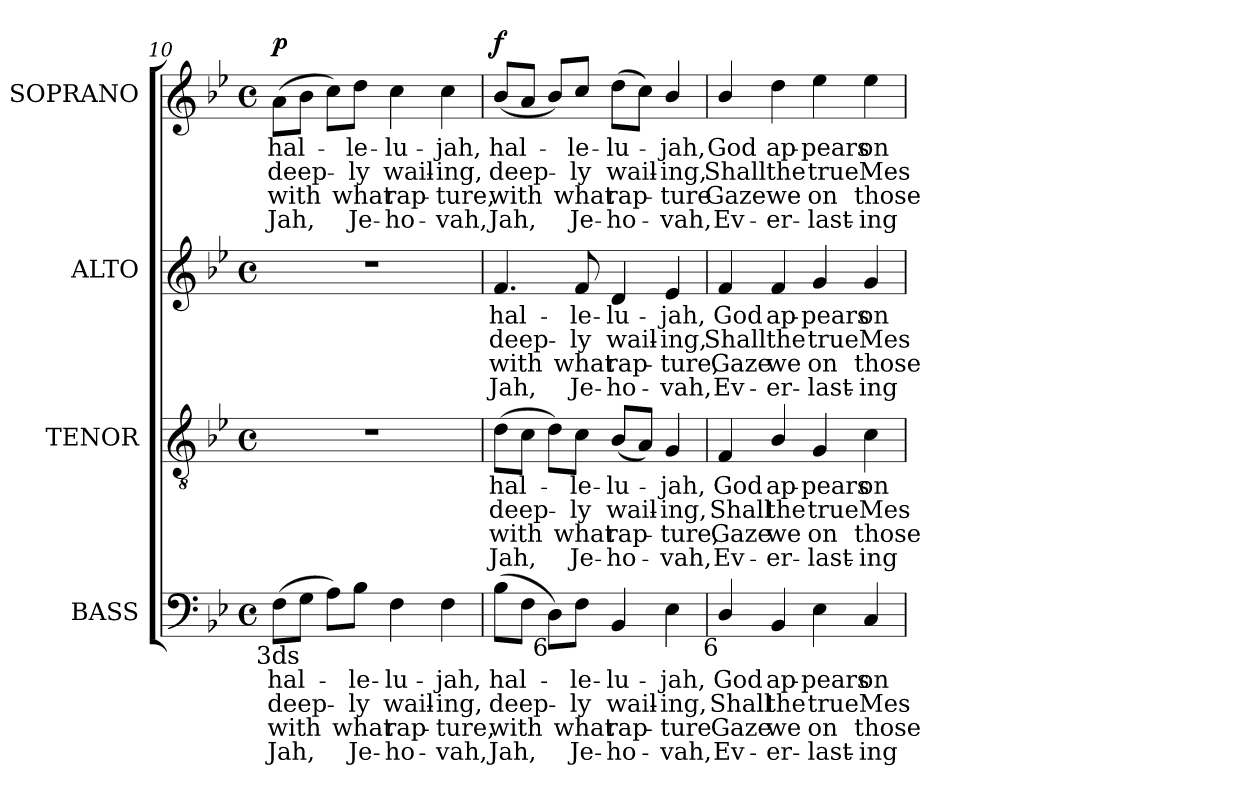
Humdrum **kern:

**kern	**text	**text	**text	**text	**kern	**text	**text	**text	**text	**kern	**text	**text	**text	**text	**kern	**text	**text	**text	**text	**dynam
*part4	*part4	*part4	*part4	*part4	*part3	*part3	*part3	*part3	*part3	*part2	*part2	*part2	*part2	*part2	*part1	*part1	*part1	*part1	*part1	*part1
*staff4	*staff4	*staff4	*staff4	*staff4	*staff3	*staff3	*staff3	*staff3	*staff3	*staff2	*staff2	*staff2	*staff2	*staff2	*staff1	*staff1	*staff1	*staff1	*staff1	*staff1
*I"BASS	*	*	*	*	*I"TENOR	*	*	*	*	*I"ALTO	*	*	*	*	*I"SOPRANO	*	*	*	*	*
*I'B.	*	*	*	*	*I'T.	*	*	*	*	*I'A.	*	*	*	*	*I'S.	*	*	*	*	*
*clefF4	*	*	*	*	*clefGv2	*	*	*	*	*clefG2	*	*	*	*	*clefG2	*	*	*	*	*
*	*	*	*	*	*ITrd7c12	*	*	*	*	*	*	*	*	*	*	*	*	*	*	*
*k[b-e-]	*	*	*	*	*k[b-e-]	*	*	*	*	*k[b-e-]	*	*	*	*	*k[b-e-]	*	*	*	*	*
*B-:	*	*	*	*	*B-:	*	*	*	*	*B-:	*	*	*	*	*B-:	*	*	*	*	*
*M4/4	*	*	*	*	*M4/4	*	*	*	*	*M4/4	*	*	*	*	*M4/4	*	*	*	*	*
*met(c)	*	*	*	*	*met(c)	*	*	*	*	*met(c)	*	*	*	*	*met(c)	*	*	*	*	*
=10	=10	=10	=10	=10	=10	=10	=10	=10	=10	=10	=10	=10	=10	=10	=10	=10	=10	=10	=10	=10
!	!LO:LY:b:color=#000000	!LO:LY:b:color=#000000	!LO:LY:b:color=#000000	!LO:LY:b:color=#000000	!	!	!	!	!	!	!	!	!	!	!	!	!	!	!	!
!	!	!	!	!	!	!	!	!	!	!	!	!	!	!	!	!LO:LY:b:color=#000000	!LO:LY:b:color=#000000	!LO:LY:b:color=#000000	!LO:LY:b:color=#000000	!
(8Fi\L	hal-	deep-	with	Jah,	1r	.	.	.	.	1r	.	.	.	.	(8ai\L	hal-	deep-	with	Jah,	p
!LO:TX:b:rj:t=3ds	!	!	!	!	!	!	!	!	!	!	!	!	!	!	!	!	!	!	!	!
8Gi\J	.	.	.	.	.	.	.	.	.	.	.	.	.	.	8b-i\J	.	.	.	.	.
8Ai\L)	.	.	.	.	.	.	.	.	.	.	.	.	.	.	8cci\L)	.	.	.	.	.
!	!LO:LY:b:color=#000000	!LO:LY:b:color=#000000	!LO:LY:b:color=#000000	!LO:LY:b:color=#000000	!	!	!	!	!	!	!	!	!	!	!	!	!	!	!	!
!	!	!	!	!	!	!	!	!	!	!	!	!	!	!	!	!LO:LY:b:color=#000000	!LO:LY:b:color=#000000	!LO:LY:b:color=#000000	!LO:LY:b:color=#000000	!
8B-i\J	-le-	-ly	what	Je-	.	.	.	.	.	.	.	.	.	.	8ddi\J	-le-	-ly	-what	Je-	.
!	!LO:LY:b:color=#000000	!LO:LY:b:color=#000000	!LO:LY:b:color=#000000	!LO:LY:b:color=#000000	!	!	!	!	!	!	!	!	!	!	!	!	!	!	!	!
!	!	!	!	!	!	!	!	!	!	!	!	!	!	!	!	!LO:LY:b:color=#000000	!LO:LY:b:color=#000000	!LO:LY:b:color=#000000	!LO:LY:b:color=#000000	!
4Fi\	-lu-	wail-	-rap-	-ho-	.	.	.	.	.	.	.	.	.	.	4cci\	-lu-	wail-	-rap-	ho-	.
!	!LO:LY:b:color=#000000	!LO:LY:b:color=#000000	!LO:LY:b:color=#000000	!LO:LY:b:color=#000000	!	!	!	!	!	!	!	!	!	!	!	!	!	!	!	!
!	!	!	!	!	!	!	!	!	!	!	!	!	!	!	!	!LO:LY:b:color=#000000	!LO:LY:b:color=#000000	!LO:LY:b:color=#000000	!LO:LY:b:color=#000000	!
4Fi\	-jah,	-ing,	-ture,	vah,	.	.	.	.	.	.	.	.	.	.	4cci\	-jah,	-ing,	ture,	-vah,	.
=11	=11	=11	=11	=11	=11	=11	=11	=11	=11	=11	=11	=11	=11	=11	=11	=11	=11	=11	=11	=11
!	!LO:LY:b:color=#000000	!LO:LY:b:color=#000000	!LO:LY:b:color=#000000	!LO:LY:b:color=#000000	!	!	!	!	!	!	!	!	!	!	!	!	!	!	!	!
!	!	!	!	!	!	!LO:LY:b:color=#000000	!LO:LY:b:color=#000000	!LO:LY:b:color=#000000	!LO:LY:b:color=#000000	!	!	!	!	!	!	!	!	!	!	!
!	!	!	!	!	!	!	!	!	!	!	!LO:LY:b:color=#000000	!LO:LY:b:color=#000000	!LO:LY:b:color=#000000	!LO:LY:b:color=#000000	!	!	!	!	!	!
!	!	!	!	!	!	!	!	!	!	!	!	!	!	!	!	!LO:LY:b:color=#000000	!LO:LY:b:color=#000000	!LO:LY:b:color=#000000	!LO:LY:b:color=#000000	!
(8B-i\L	hal-	deep-	with	Jah,	(8Di\L	hal-	deep-	with	Jah,	4.fi/	hal-	deep-	with	Jah,	(8b-i/L	hal-	deep-	with	Jah,	f
8Fi\J	.	.	.	.	8Ci\J	.	.	.	.	.	.	.	.	.	8ai/J	.	.	.	.	.
!LO:TX:b:rj:t=6	!	!	!	!	!	!	!	!	!	!	!	!	!	!	!	!	!	!	!	!
8Di\L)	.	.	.	.	8Di\L)	.	.	.	.	.	.	.	.	.	8b-i/L)	.	.	.	.	.
!	!LO:LY:b:color=#000000	!LO:LY:b:color=#000000	!LO:LY:b:color=#000000	!LO:LY:b:color=#000000	!	!	!	!	!	!	!	!	!	!	!	!	!	!	!	!
!	!	!	!	!	!	!LO:LY:b:color=#000000	!LO:LY:b:color=#000000	!LO:LY:b:color=#000000	!LO:LY:b:color=#000000	!	!	!	!	!	!	!	!	!	!	!
!	!	!	!	!	!	!	!	!	!	!	!LO:LY:b:color=#000000	!LO:LY:b:color=#000000	!LO:LY:b:color=#000000	!LO:LY:b:color=#000000	!	!	!	!	!	!
!	!	!	!	!	!	!	!	!	!	!	!	!	!	!	!	!LO:LY:b:color=#000000	!LO:LY:b:color=#000000	!LO:LY:b:color=#000000	!LO:LY:b:color=#000000	!
8Fi\J	-le-	-ly	what	Je-	8Ci\J	-le-	-ly	-what	Je-	8fi/	-le-	-ly	what	Je-	8cci/J	-le-	-ly	-what	Je-	.
!	!LO:LY:b:color=#000000	!LO:LY:b:color=#000000	!LO:LY:b:color=#000000	!LO:LY:b:color=#000000	!	!	!	!	!	!	!	!	!	!	!	!	!	!	!	!
!	!	!	!	!	!	!LO:LY:b:color=#000000	!LO:LY:b:color=#000000	!LO:LY:b:color=#000000	!LO:LY:b:color=#000000	!	!	!	!	!	!	!	!	!	!	!
!	!	!	!	!	!	!	!	!	!	!	!LO:LY:b:color=#000000	!LO:LY:b:color=#000000	!LO:LY:b:color=#000000	!LO:LY:b:color=#000000	!	!	!	!	!	!
!	!	!	!	!	!	!	!	!	!	!	!	!	!	!	!	!LO:LY:b:color=#000000	!LO:LY:b:color=#000000	!LO:LY:b:color=#000000	!LO:LY:b:color=#000000	!
4BB-i/	-lu-	wail-	-rap-	-ho-	(8BB-i/L	-lu-	wail-	-rap-	ho-	4di/	-lu-	wail-	-rap-	-ho-	(8ddi\L	-lu-	wail-	-rap-	ho-	.
.	.	.	.	.	8AAi/J)	.	.	.	.	.	.	.	.	.	8cci\J)	.	.	.	.	.
!	!LO:LY:b:color=#000000	!LO:LY:b:color=#000000	!LO:LY:b:color=#000000	!LO:LY:b:color=#000000	!	!	!	!	!	!	!	!	!	!	!	!	!	!	!	!
!	!	!	!	!	!	!LO:LY:b:color=#000000	!LO:LY:b:color=#000000	!LO:LY:b:color=#000000	!LO:LY:b:color=#000000	!	!	!	!	!	!	!	!	!	!	!
!	!	!	!	!	!	!	!	!	!	!	!LO:LY:b:color=#000000	!LO:LY:b:color=#000000	!LO:LY:b:color=#000000	!LO:LY:b:color=#000000	!	!	!	!	!	!
!	!	!	!	!	!	!	!	!	!	!	!	!	!	!	!	!LO:LY:b:color=#000000	!LO:LY:b:color=#000000	!LO:LY:b:color=#000000	!LO:LY:b:color=#000000	!
4E-i\	-jah,	-ing,	-ture	vah,	4GGi/	-jah,	-ing,	ture,	-vah,	4e-i/	-jah,	-ing,	-ture,	vah,	4b-i/	-jah,	-ing,	ture	-vah,	.
=12	=12	=12	=12	=12	=12	=12	=12	=12	=12	=12	=12	=12	=12	=12	=12	=12	=12	=12	=12	=12
!	!LO:LY:b:color=#000000	!LO:LY:b:color=#000000	!LO:LY:b:color=#000000	!LO:LY:b:color=#000000	!	!	!	!	!	!	!	!	!	!	!	!	!	!	!	!
!	!	!	!	!	!	!LO:LY:b:color=#000000	!LO:LY:b:color=#000000	!LO:LY:b:color=#000000	!LO:LY:b:color=#000000	!	!	!	!	!	!	!	!	!	!	!
!	!	!	!	!	!	!	!	!	!	!	!LO:LY:b:color=#000000	!LO:LY:b:color=#000000	!LO:LY:b:color=#000000	!LO:LY:b:color=#000000	!	!	!	!	!	!
!LO:TX:b:rj:t=6	!	!	!	!	!	!	!	!	!	!	!	!	!	!	!	!	!	!	!	!
!	!	!	!	!	!	!	!	!	!	!	!	!	!	!	!	!LO:LY:b:color=#000000	!LO:LY:b:color=#000000	!LO:LY:b:color=#000000	!LO:LY:b:color=#000000	!
4Di/	God	Shall	Gaze	Ev-	4FFi/	God	Shall	-Gaze	Ev-	4fi/	God	Shall	Gaze	Ev-	4b-i/	God	Shall	-Gaze	Ev-	.
!	!LO:LY:b:color=#000000	!LO:LY:b:color=#000000	!LO:LY:b:color=#000000	!LO:LY:b:color=#000000	!	!	!	!	!	!	!	!	!	!	!	!	!	!	!	!
!	!	!	!	!	!	!LO:LY:b:color=#000000	!LO:LY:b:color=#000000	!LO:LY:b:color=#000000	!LO:LY:b:color=#000000	!	!	!	!	!	!	!	!	!	!	!
!	!	!	!	!	!	!	!	!	!	!	!LO:LY:b:color=#000000	!LO:LY:b:color=#000000	!LO:LY:b:color=#000000	!LO:LY:b:color=#000000	!	!	!	!	!	!
!	!	!	!	!	!	!	!	!	!	!	!	!	!	!	!	!LO:LY:b:color=#000000	!LO:LY:b:color=#000000	!LO:LY:b:color=#000000	!LO:LY:b:color=#000000	!
4BB-i/	ap-	the	-we	er-	4BB-i/	ap-	the	-we	er-	4fi/	ap-	the	-we	er-	4ddi\	ap-	the	-we	er-	.
!	!LO:LY:b:color=#000000	!LO:LY:b:color=#000000	!LO:LY:b:color=#000000	!LO:LY:b:color=#000000	!	!	!	!	!	!	!	!	!	!	!	!	!	!	!	!
!	!	!	!	!	!	!LO:LY:b:color=#000000	!LO:LY:b:color=#000000	!LO:LY:b:color=#000000	!LO:LY:b:color=#000000	!	!	!	!	!	!	!	!	!	!	!
!	!	!	!	!	!	!	!	!	!	!	!LO:LY:b:color=#000000	!LO:LY:b:color=#000000	!LO:LY:b:color=#000000	!LO:LY:b:color=#000000	!	!	!	!	!	!
!	!	!	!	!	!	!	!	!	!	!	!	!	!	!	!	!LO:LY:b:color=#000000	!LO:LY:b:color=#000000	!LO:LY:b:color=#000000	!LO:LY:b:color=#000000	!
4E-i\	-pears	true	-on	last-	4GGi/	-pears	true	-on	last-	4gi/	-pears	true	-on	last-	4ee-i\	-pears	true	-on	last-	.
!	!LO:LY:b:color=#000000	!LO:LY:b:color=#000000	!LO:LY:b:color=#000000	!LO:LY:b:color=#000000	!	!	!	!	!	!	!	!	!	!	!	!	!	!	!	!
!	!	!	!	!	!	!LO:LY:b:color=#000000	!LO:LY:b:color=#000000	!LO:LY:b:color=#000000	!LO:LY:b:color=#000000	!	!	!	!	!	!	!	!	!	!	!
!	!	!	!	!	!	!	!	!	!	!	!LO:LY:b:color=#000000	!LO:LY:b:color=#000000	!LO:LY:b:color=#000000	!LO:LY:b:color=#000000	!	!	!	!	!	!
!	!	!	!	!	!	!	!	!	!	!	!	!	!	!	!	!LO:LY:b:color=#000000	!LO:LY:b:color=#000000	!LO:LY:b:color=#000000	!LO:LY:b:color=#000000	!
4Ci/	on	Mes-	-those	ing	4Ci\	on	Mes-	those	ing	4gi/	on	Mes-	-those	ing	4ee-i\	on	Mes-	those	ing	.
=	=	=	=	=	=	=	=	=	=	=	=	=	=	=	=	=	=	=	=	=
*-	*-	*-	*-	*-	*-	*-	*-	*-	*-	*-	*-	*-	*-	*-	*-	*-	*-	*-	*-	*-
